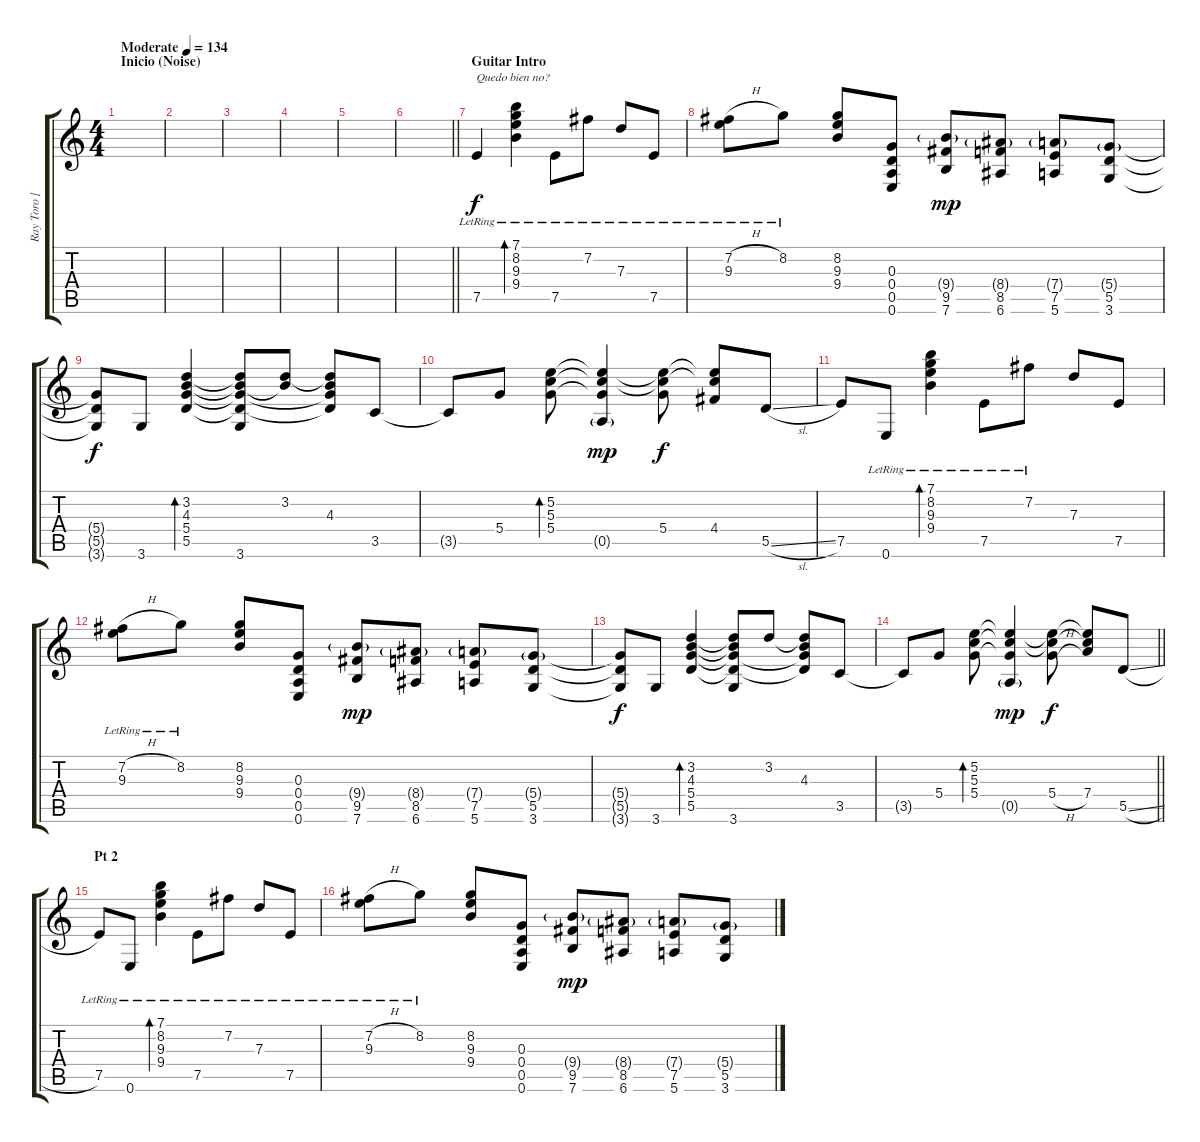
\track ("Ray Toro [Guitar]" "Ray Toro [") {instrument distortionguitar}
\staff {score tabs}
\tuning (E4 B3 G3 D3 A2 E2) {hide}
\ts (4 4)
\section ("" "Inicio (Noise)")
\tempo (134 "Moderate")
\clef g2
\ks c
|
|
|
|
|
\barLineRight lightlight
|
\section ("" "Guitar Intro")
7.5{lr}.4{txt "Quedo bien no?"} (7.1{lr} 8.2{lr} 9.3{lr} 9.4{lr}).4{bd 60} 7.5{lr}.8 7.2{lr}.8 7.3{lr}.8 7.5{lr}.8 |
(7.2{h lr} 9.3{lr}).8 8.2{lr}.8 (8.2 9.3 9.4).8 (0.3 0.4 0.5 0.6).8 (9.4{g} 9.5 7.6).8{dy mp} (8.4{g} 8.5 6.6).8 (7.4{g} 7.5 5.6).8 (5.4{g} 5.5 3.6).8 |
(5.4{t} 5.5{t} 3.6{t}).8{dy f} 3.6.8 (3.2 4.3 5.4 5.5).4{bd 60} (3.2{t} 4.3{t} 5.4{t} 5.5{t} 3.6).8 (3.2 4.3{t}).8 (3.2{t} 4.3 5.4{t} 5.5{t}).8 3.5.8 |
3.5{t}.8 5.4.8 (5.2 5.3 5.4).8{bd 60} (5.2{t} 5.3{t} 5.4{t} 0.5{g}).4{dy mp} (5.2{t} 5.3{t} 5.4).8{dy f} (5.2{t} 5.3{t} 4.4).8 5.5{sl}.8 |
7.5.8 0.6{lr}.8 (7.1{lr} 8.2{lr} 9.3{lr} 9.4{lr}).4{bd 60} 7.5{lr}.8 7.2{lr}.8 7.3.8 7.5.8 |
(7.2{h lr} 9.3{lr}).8 8.2{lr}.8 (8.2 9.3 9.4).8 (0.3 0.4 0.5 0.6).8 (9.4{g} 9.5 7.6).8{dy mp} (8.4{g} 8.5 6.6).8 (7.4{g} 7.5 5.6).8 (5.4{g} 5.5 3.6).8 |
(5.4{t} 5.5{t} 3.6{t}).8{dy f} 3.6.8 (3.2 4.3 5.4 5.5).4{bd 60} (3.2{t} 4.3{t} 5.4{t} 5.5{t} 3.6).8 3.2.8 (3.2{t} 4.3 5.4{t} 5.5{t}).8 3.5.8 |
\barLineRight lightlight
3.5{t}.8 5.4.8 (5.2 5.3 5.4).8{bd 60} (5.2{t} 5.3{t} 5.4{t} 0.5{g}).4{dy mp} (5.2{t} 5.3{t} 5.4{h}).8{dy f} (5.2{t} 5.3{t} 7.4).8 5.5{sl}.8 |
\section ("" "Pt 2")
7.5{lr}.8 0.6{lr}.8 (7.1{lr} 8.2{lr} 9.3{lr} 9.4{lr}).4{bd 60} 7.5{lr}.8 7.2{lr}.8 7.3{lr}.8 7.5{lr}.8 |
(7.2{h lr} 9.3{lr}).8 8.2{lr}.8 (8.2 9.3 9.4).8 (0.3 0.4 0.5 0.6).8 (9.4{g} 9.5 7.6).8{dy mp} (8.4{g} 8.5 6.6).8 (7.4{g} 7.5 5.6).8 (5.4{g} 5.5 3.6).8
